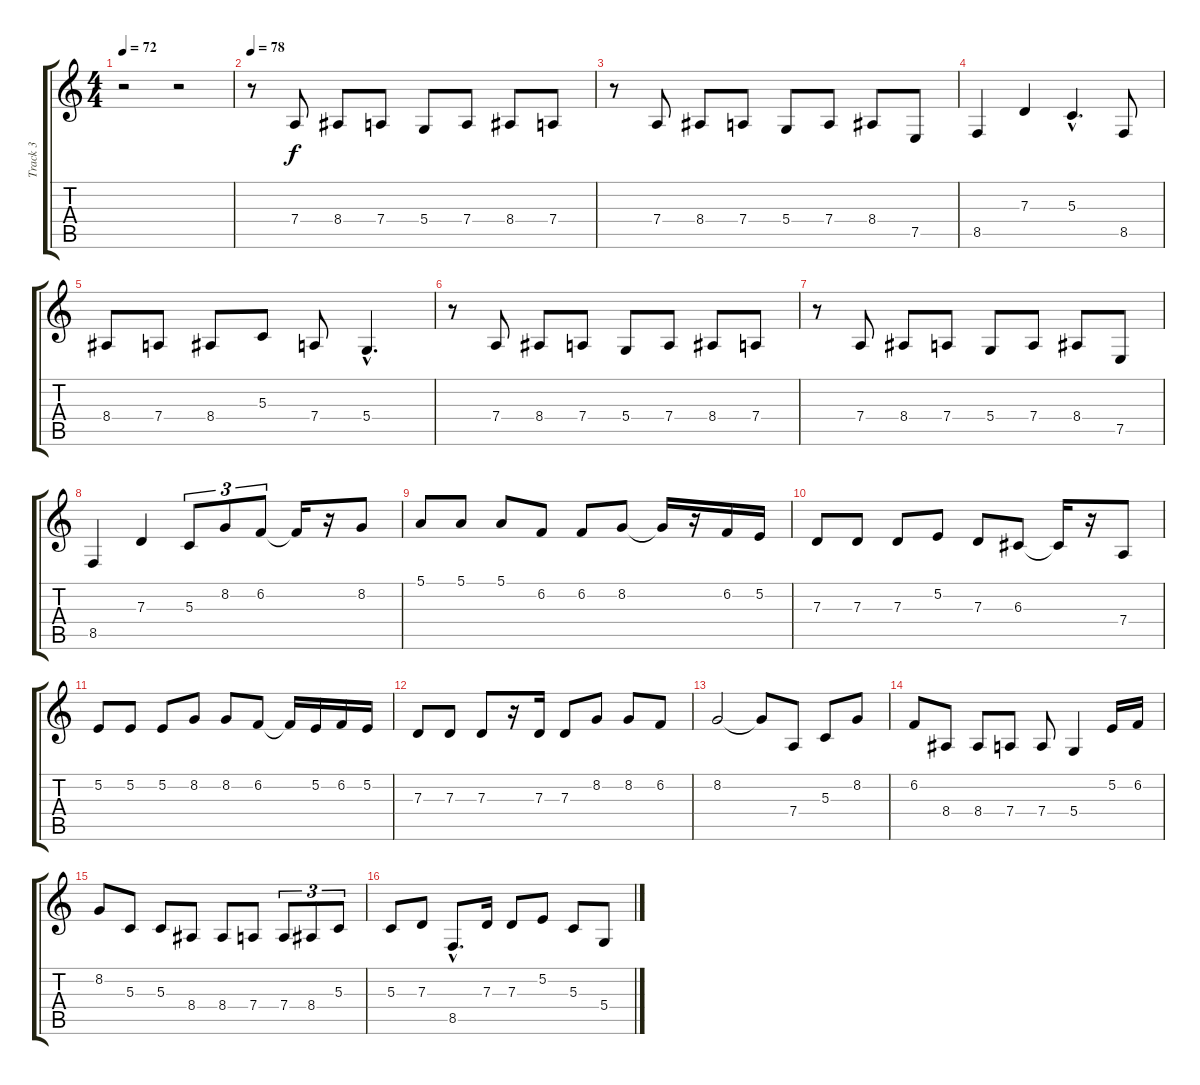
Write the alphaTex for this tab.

\track ("Track 3" "Track 3") {instrument musicbox}
\staff {score tabs}
\tuning (E4 B3 G3 D3 A2 E2) {hide}
\ts (4 4)
\tempo 72
\clef g2
\ks c
r.2{dy f} r.2 |
\tempo 78
r.8 7.4.8 8.4.8 7.4.8 5.4.8 7.4.8 8.4.8 7.4.8 |
r.8 7.4.8 8.4.8 7.4.8 5.4.8 7.4.8 8.4.8 7.5.8 |
8.5.4 7.3.4 5.3{hac}.4{d} 8.5.8 |
8.4.8 7.4.8 8.4.8 5.3.8 7.4.8 5.4{hac}.4{d} |
r.8 7.4.8 8.4.8 7.4.8 5.4.8 7.4.8 8.4.8 7.4.8 |
r.8 7.4.8 8.4.8 7.4.8 5.4.8 7.4.8 8.4.8 7.5.8 |
8.5.4 7.3.4 5.3.8{tu (3 2)} 8.2.8{tu (3 2)} 6.2.8{tu (3 2)} 6.2{t}.16 r.16 8.2.8 |
5.1.8 5.1.8 5.1.8 6.2.8 6.2.8 8.2.8 8.2{t}.16 r.16 6.2.16 5.2.16 |
7.3.8 7.3.8 7.3.8 5.2.8 7.3.8 6.3.8 6.3{t}.16 r.16 7.4.8 |
5.2.8 5.2.8 5.2.8 8.2.8 8.2.8 6.2.8 6.2{t}.16 5.2.16 6.2.16 5.2.16 |
7.3.8 7.3.8 7.3.8 r.16 7.3.16 7.3.8 8.2.8 8.2.8 6.2.8 |
8.2.2 8.2{t}.8 7.4.8 5.3.8 8.2.8 |
6.2.8 8.4.8 8.4.8 7.4.8 7.4.8 5.4.4 5.2.16 6.2.16 |
8.2.8 5.3.8 5.3.8 8.4.8 8.4.8 7.4.8 7.4.8{tu (3 2)} 8.4.8{tu (3 2)} 5.3.8{tu (3 2)} |
5.3.8 7.3.8 8.5{hac}.8{d} 7.3.16 7.3.8 5.2.8 5.3.8 5.4.8
